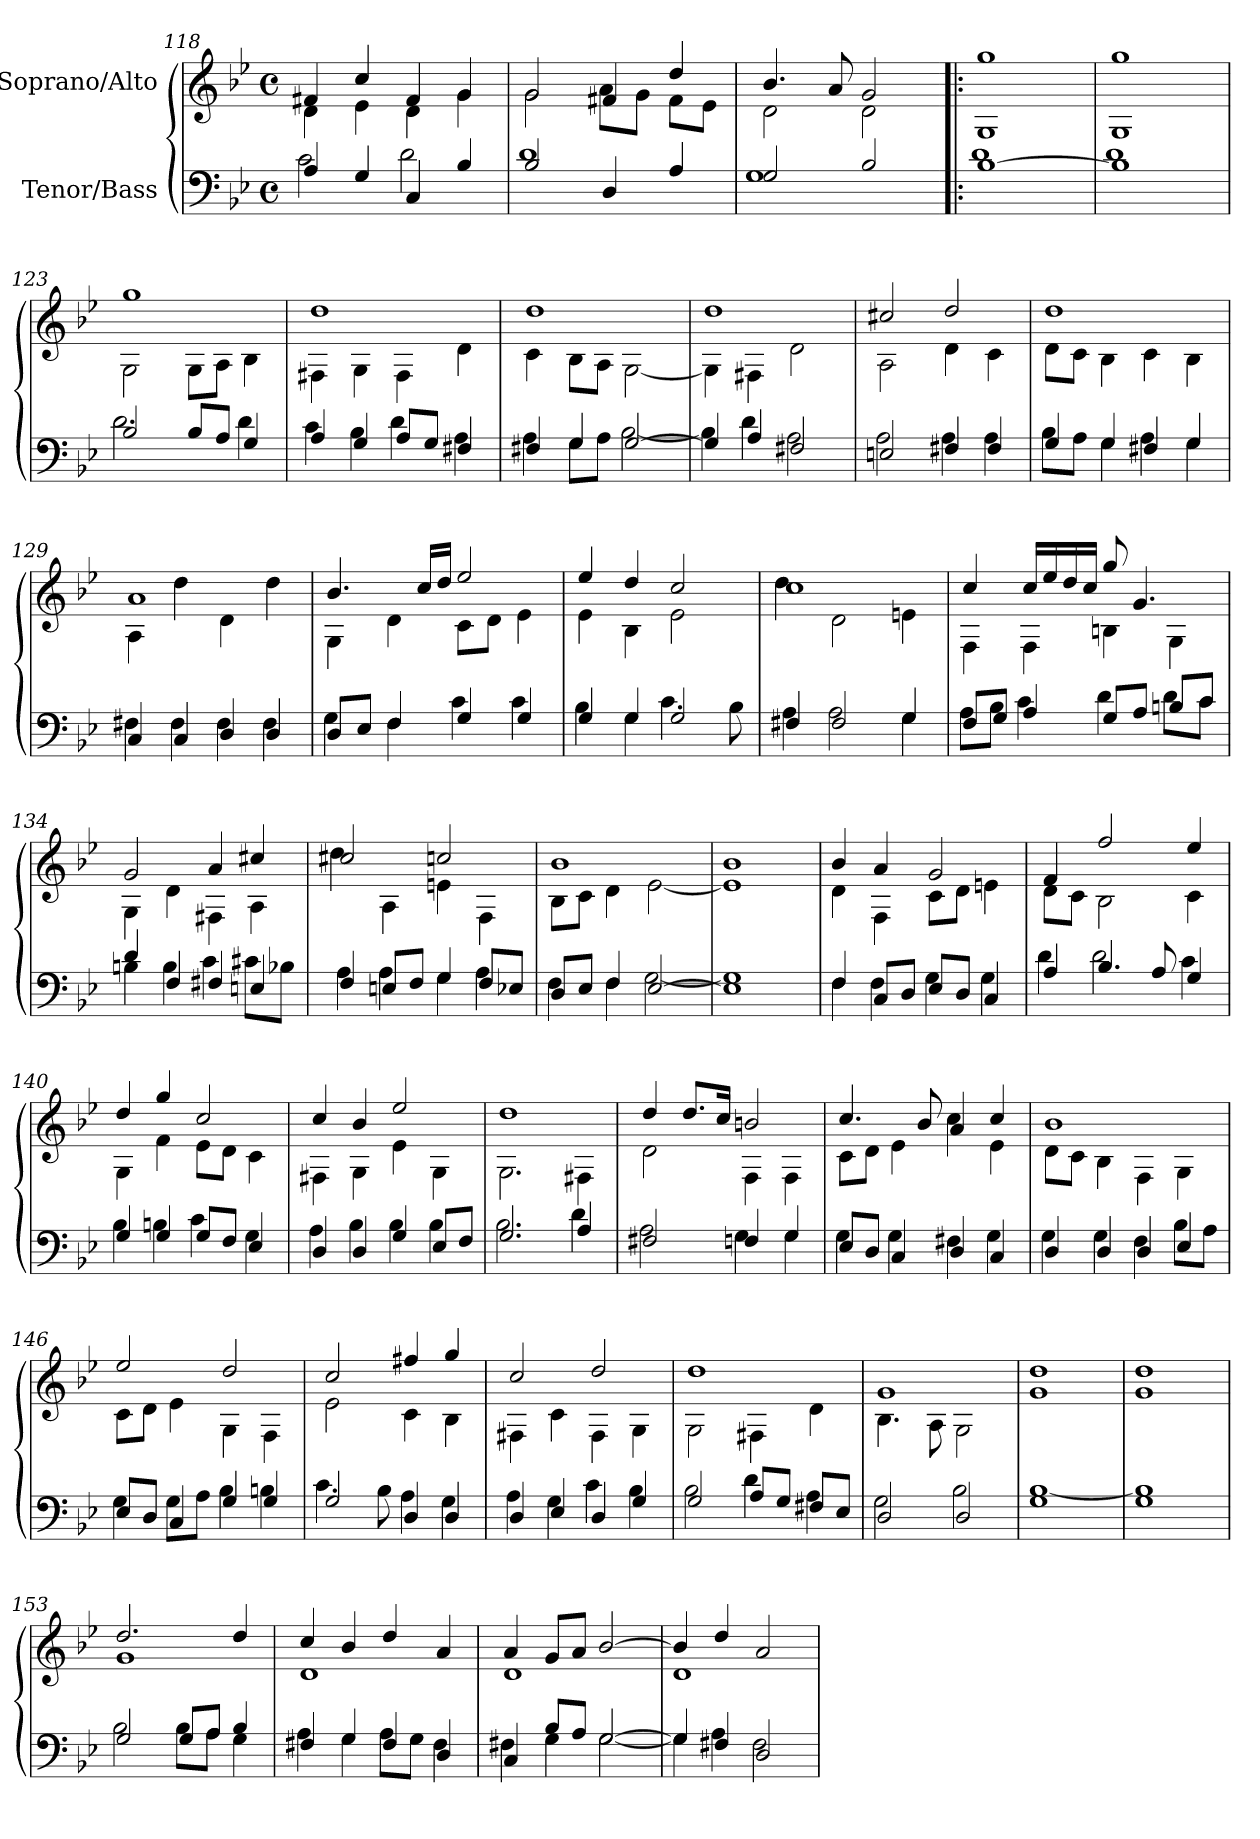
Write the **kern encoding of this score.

**kern	**kern
*part2	*part1
*staff2	*staff1
*I"Tenor/Bass	*I"Soprano/Alto
*clefF4	*clefG2
*k[b-e-]	*k[b-e-]
*B-:	*B-:
*M4/4	*M4/4
*met(c)	*met(c)
=118	=118
*^	*^
4A/	2c\	4f#X/	4d\
4G/	.	4cc/	4e-\
4C/	2d\	4f#/	4d\
4B-/	.	4g/	4g\
!!LO:LB:g=z	!!
=119	=119	=119	=119
2B-/	1d	2g/	2g\
4D/	.	4f#X/	8a\L
.	.	.	8g\J
4A/	.	4dd/	8f#\L
.	.	.	8e-\J
=120	=120	=120	=120
2G/	1G	4.b-/	2d\
.	.	8a/	.
2B-/	.	2g/	2d\
=121!|:	=121!|:	=121!|:	=121!|:
[1B-	1d	1gg	1G
=122	=122	=122	=122
1B-]	1d	1gg	1G
=123	=123	=123	=123
2B-/	2.d\	1gg	2G\
8B-/L	.	.	8G\L
8A/J	.	.	8A\J
4G/	4d\	.	4B-\
=124	=124	=124	=124
4A/	4c\	1dd	4F#X\
4G/	4B-\	.	4G\
8A/L	4d\	.	4F#\
8G/J	.	.	.
4F#X/	4A\	.	4d\
=125	=125	=125	=125
4F#X/	4A\	1dd	4c\
4G/	8G\L	.	8B-\L
.	8A\J	.	8A\J
[2G/	[2B-\	.	[2G\
!!LO:LB:g=z	!!
=126	=126	=126	=126
4G/]	4B-\]	1dd	4G\]
4A/	4d\	.	4F#X\
2F#X/	2A\	.	2d\
=127	=127	=127	=127
2En/	2A\	2cc#X/	2A\
4F#X/	4A\	2dd/	4d\
4F#/	4A\	.	4c\
=128	=128	=128	=128
4G/	8B-\L	1dd	8d\L
.	8A\J	.	8c\J
4G/	4G\	.	4B-\
4F#X/	4A\	.	4c\
4G/	4G\	.	4B-\
=129	=129	=129	=129
4C/	4F#X\	1a	4A\
4C/	4F#\	.	4dd\
4D/	4F#\	.	4d\
4D/	4F#\	.	4dd\
=130	=130	=130	=130
8D/L	4G\	4.b-/	4G\
8E-/J	.	.	.
4F/	4F\	.	4d\
.	.	16cc/LL	.
.	.	16dd/JJ	.
4G/	4c\	2ee-/	8c\L
.	.	.	8d\J
4G/	4c\	.	4e-\
=131	=131	=131	=131
4G/	4B-\	4ee-/	4e-\
4G/	4G\	4dd/	4B-\
2G/	4.c\	2cc/	2e-\
.	8B-\	.	.
!!LO:LB:g=z	!!
=132	=132	=132	=132
4F#X/	4A\	1cc	4dd\
2F#/	2A\	.	2d\
4G/	4G\	.	4en\
=133	=133	=133	=133
8F/L	8A\L	4cc/	4F\
8G/J	8B-\J	.	.
4A/	4c\	16cc/LL	4F\
.	.	16ee-/	.
.	.	16dd/	.
.	.	16cc/JJ	.
8G/L	4d\	8gg/	4Bn\
8A/J	.	4.g/	.
8Bn/L	8d\L	.	4G\
8c/J	8c\J	.	.
=134	=134	=134	=134
4d/	4Bn\	2g/	4G\
4F/	4B\	.	4d\
4F#X/	4c\	4a/	4F#X\
4En/	8c#X\L	4cc#X/	4A\
.	8B-X\J	.	.
=135	=135	=135	=135
4F/	4A\	2cc#X/	4dd\
8En/L	4A\	.	4A\
8F/J	.	.	.
4G/	4G\	2ccn/	4en\
8F/L	4A\	.	4F\
8E-X/J	.	.	.
!!LO:LB:g=z	!!
=136	=136	=136	=136
8D/L	4F\	1b-	8B-\L
8E-/J	.	.	8c\J
4F/	4F\	.	4d\
[2E-/	[2G\	.	[2e-\
=137	=137	=137	=137
1E-]	1G]	1b-	1e-]
=138	=138	=138	=138
4F/	4F\	4b-/	4d\
8C/L	4F\	4a/	4F\
8D/J	.	.	.
8E-/L	4G\	2g/	8c\L
8D/J	.	.	8d\J
4C/	4G\	.	4en\
=139	=139	=139	=139
4A/	4d\	4f/	8d\L
.	.	.	8c\J
4.B-/	2d\	2ff/	2B-\
8A/	.	.	.
4G/	4c\	4ee-/	4c\
=140	=140	=140	=140
4G/	4B-\	4dd/	4G\
4G/	4Bn\	4gg/	4f\
8G/L	4c\	2cc/	8e-\L
8F/J	.	.	8d\J
4E-/	4G\	.	4c\
=141	=141	=141	=141
4D/	4A\	4cc/	4F#X\
4D/	4B-\	4b-/	4G\
4G/	4B-\	2ee-/	4e-\
8E-/L	4B-\	.	4G\
8F/J	.	.	.
!!LO:PB:g=z	!!
=142	=142	=142	=142
2.G/	2.B-\	1dd	2.G\
4A/	4d\	.	4F#X\
=143	=143	=143	=143
2F#X/	2A\	4dd/	2d\
.	.	8.dd/L	.
.	.	16cc/Jk	.
4Fn/	4G\	2bn/	4F\
4G/	4G\	.	4F\
=144	=144	=144	=144
8E-/L	4G\	4.cc/	8c\L
8D/J	.	.	8d\J
4C/	4G\	.	4e-\
.	.	8b-/	.
4D/	4F#X\	4a/	4cc\
4C/	4G\	4cc/	4e-\
=145	=145	=145	=145
4D/	4G\	1b-	8d\L
.	.	.	8c\J
4D/	4G\	.	4B-\
4D/	4F\	.	4F\
4E-/	8B-\L	.	4G\
.	8A\J	.	.
=146	=146	=146	=146
8E-/L	4G\	2ee-/	8c\L
8D/J	.	.	8d\J
4C/	8G\L	.	4e-\
.	8A\J	.	.
4G/	4B-\	2dd/	4G\
4G/	4Bn\	.	4F\
!!LO:LB:g=z	!!
=147	=147	=147	=147
2G/	4.c\	2cc/	2e-\
.	8B-\	.	.
4D/	4A\	4ff#X/	4c\
4D/	4G\	4gg/	4B-\
=148	=148	=148	=148
4D/	4A\	2cc/	4F#X\
4E-/	4G\	.	4c\
4D/	4c\	2dd/	4F#\
4G/	4B-\	.	4G\
=149	=149	=149	=149
2G/	2B-\	1dd	2G\
8A/L	4d\	.	4F#X\
8G/J	.	.	.
8F#X/L	4A\	.	4d\
8E-/J	.	.	.
=150	=150	=150	=150
2D/	2G\	1g	4.B-\
.	.	.	8A\
2D/	2B-\	.	2G\
=151	=151	=151	=151
1G	[1B-	1dd	1g
=152	=152	=152	=152
1G	1B-]	1dd	1g
=153	=153	=153	=153
2G/	2B-\	2.dd/	1g
8G/L	8B-\L	.	.
8A/J	8A\J	.	.
4B-/	4G\	4dd/	.
!!LO:LB:g=z	!!
=154	=154	=154	=154
4F#X/	4A\	4cc/	1d
4G/	4G\	4b-/	.
4F#/	8A\L	4dd/	.
.	8G\J	.	.
4D/	4F#\	4a/	.
=155	=155	=155	=155
4C/	4F#X\	4a/	1d
8B-/L	4G\	8g/L	.
8A/J	.	8a/J	.
[2G/	[2G\	[2b-/	.
=156	=156	=156	=156
4G/]	4G\]	4b-/]	1d
4F#X/	4A\	4dd/	.
2D/	2F#\	2a/	.
*v	*v	*	*
*	*v	*v
=	=
*-	*-
